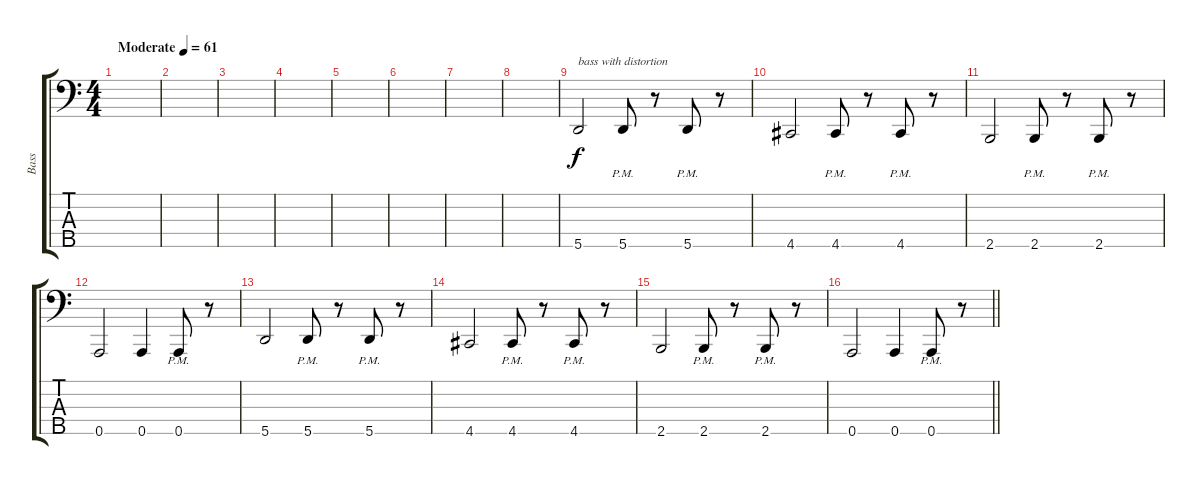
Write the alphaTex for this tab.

\track ("Bass" "Bass") {instrument overdrivenguitar}
\staff {score tabs}
\tuning (G2 D2 A1 E1 A0) {hide}
\ts (4 4)
\tempo (61 "Moderate")
\clef f4
\ks c
|
|
|
|
|
|
|
|
5.5.2{txt "bass with distortion"} 5.5{pm}.8 r.8 5.5{pm}.8 r.8 |
4.5.2 4.5{pm}.8 r.8 4.5{pm}.8 r.8 |
2.5.2 2.5{pm}.8 r.8 2.5{pm}.8 r.8 |
0.5.2 0.5.4 0.5{pm}.8 r.8 |
5.5.2 5.5{pm}.8 r.8 5.5{pm}.8 r.8 |
4.5.2 4.5{pm}.8 r.8 4.5{pm}.8 r.8 |
2.5.2 2.5{pm}.8 r.8 2.5{pm}.8 r.8 |
\barLineRight lightlight
0.5.2 0.5.4 0.5{pm}.8 r.8
